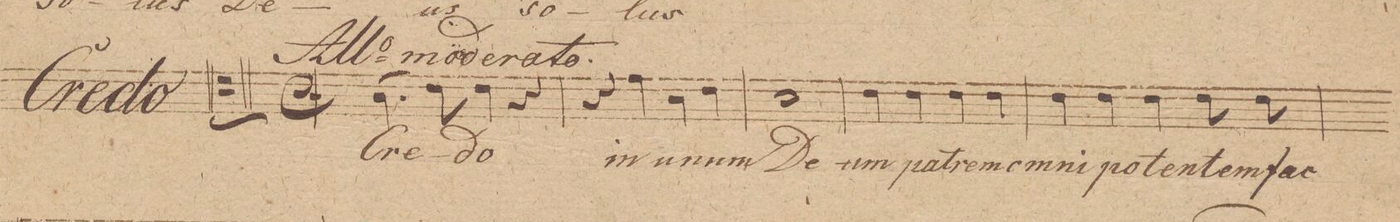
**kern	**text	**dynam
*I"Tenore 1mo	*	*
*clefC4	*	*
*k[]	*	*
*met(c|)	*	*
*M2/2	*	*
*4\right	*	*
(4.A\	Cre-	.
*8\right	*	*
8c\)	.	.
4c\	-do	.
4r	.	.
=2	=2	=2
4r	.	.
4e\	in	.
4A\	u-	.
4c\	-num	.
=3	=3	=3
1B	De-	.
=4	=4	=4
4c\	-um	.
4c\	pat-	.
4c\	-rem	.
4c\	om-	.
=5	=5	=5
4c\	-ni-	.
4c\	-po-	.
4c\	-ten-	.
8c\	-tem	.
8c\	fac-	.
=6	=6	=6
*-	*-	*-
